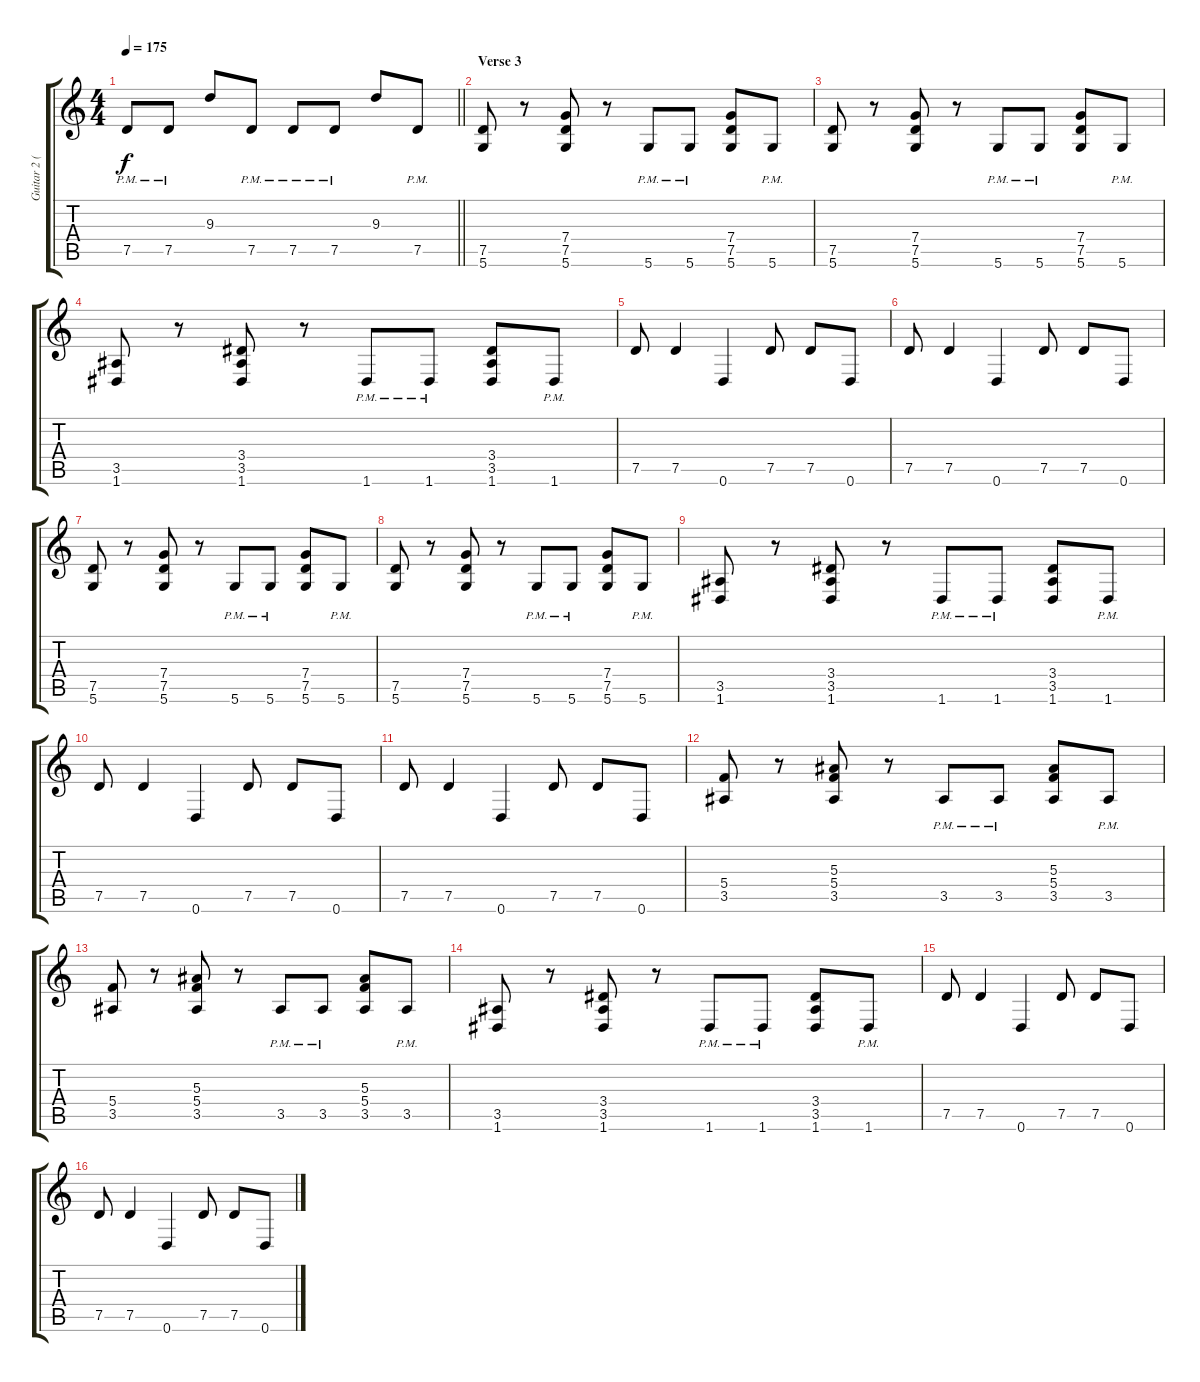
\track ("Guitar 2 (Rhythm)" "Guitar 2 (") {instrument distortionguitar}
\staff {score tabs}
\tuning (D4 A3 F3 C3 G2 D2) {hide}
\ts (4 4)
\tempo 175
\clef g2
\barLineRight lightlight
\ks c
7.5{pm}.8{dy f} 7.5{pm}.8 9.3.8 7.5{pm}.8 7.5{pm}.8 7.5{pm}.8 9.3.8 7.5{pm}.8 |
\section ("" "Verse 3")
(7.5 5.6).8 r.8 (7.4 7.5 5.6).8 r.8 5.6{pm}.8 5.6{pm}.8 (7.4 7.5 5.6).8 5.6{pm}.8 |
(7.5 5.6).8 r.8 (7.4 7.5 5.6).8 r.8 5.6{pm}.8 5.6{pm}.8 (7.4 7.5 5.6).8 5.6{pm}.8 |
(3.5 1.6).8 r.8 (3.4 3.5 1.6).8 r.8 1.6{pm}.8 1.6{pm}.8 (3.4 3.5 1.6).8 1.6{pm}.8 |
7.5.8 7.5.4 0.6.4 7.5.8 7.5.8 0.6.8 |
7.5.8 7.5.4 0.6.4 7.5.8 7.5.8 0.6.8 |
(7.5 5.6).8 r.8 (7.4 7.5 5.6).8 r.8 5.6{pm}.8 5.6{pm}.8 (7.4 7.5 5.6).8 5.6{pm}.8 |
(7.5 5.6).8 r.8 (7.4 7.5 5.6).8 r.8 5.6{pm}.8 5.6{pm}.8 (7.4 7.5 5.6).8 5.6{pm}.8 |
(3.5 1.6).8 r.8 (3.4 3.5 1.6).8 r.8 1.6{pm}.8 1.6{pm}.8 (3.4 3.5 1.6).8 1.6{pm}.8 |
7.5.8 7.5.4 0.6.4 7.5.8 7.5.8 0.6.8 |
7.5.8 7.5.4 0.6.4 7.5.8 7.5.8 0.6.8 |
(5.4 3.5).8 r.8 (5.3 5.4 3.5).8 r.8 3.5{pm}.8 3.5{pm}.8 (5.3 5.4 3.5).8 3.5{pm}.8 |
(5.4 3.5).8 r.8 (5.3 5.4 3.5).8 r.8 3.5{pm}.8 3.5{pm}.8 (5.3 5.4 3.5).8 3.5{pm}.8 |
(3.5 1.6).8 r.8 (3.4 3.5 1.6).8 r.8 1.6{pm}.8 1.6{pm}.8 (3.4 3.5 1.6).8 1.6{pm}.8 |
7.5.8 7.5.4 0.6.4 7.5.8 7.5.8 0.6.8 |
7.5.8 7.5.4 0.6.4 7.5.8 7.5.8 0.6.8
